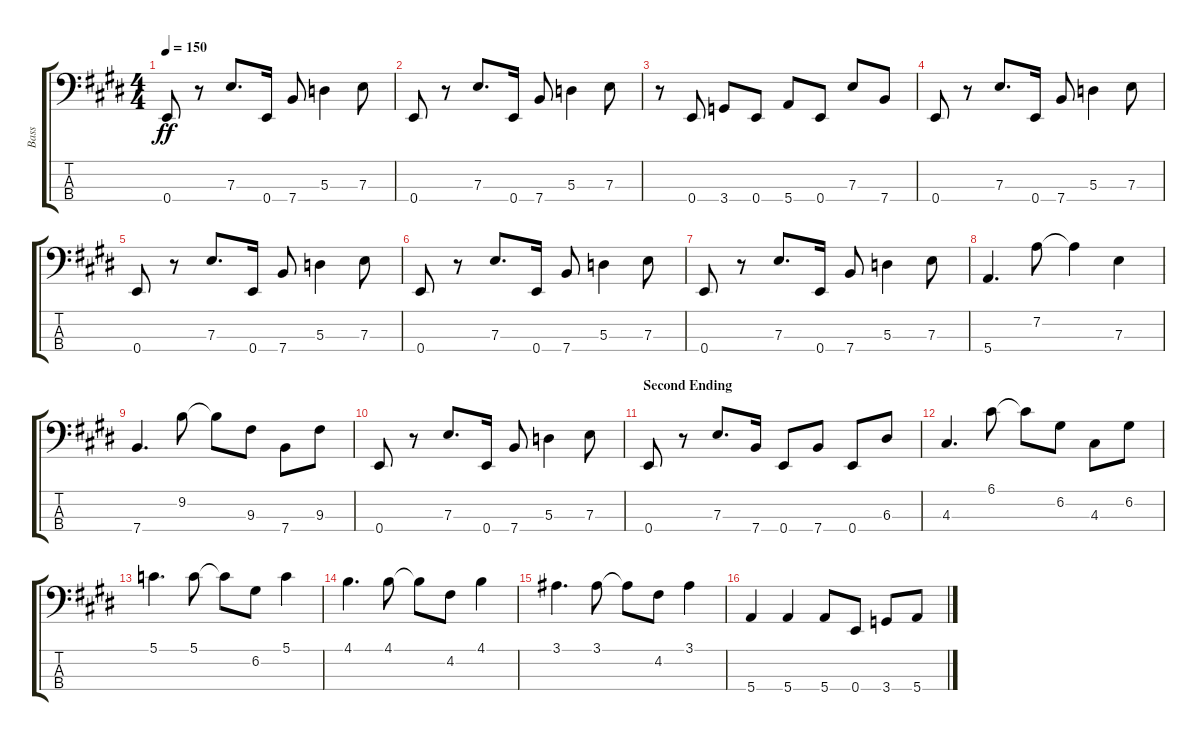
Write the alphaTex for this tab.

\track ("Bass" "Bass") {instrument electricbassfinger}
\staff {score tabs}
\tuning (G2 D2 A1 E1) {hide}
\ts (4 4)
\tempo 150
\clef f4
\ks e
0.4.8{dy ff} r.8 7.3.8{d} 0.4.16 7.4.8 5.3.4 7.3.8 |
0.4.8 r.8 7.3.8{d} 0.4.16 7.4.8 5.3.4 7.3.8 |
r.8 0.4.8 3.4.8 0.4.8 5.4.8 0.4.8 7.3.8 7.4.8 |
0.4.8 r.8 7.3.8{d} 0.4.16 7.4.8 5.3.4 7.3.8 |
0.4.8 r.8 7.3.8{d} 0.4.16 7.4.8 5.3.4 7.3.8 |
0.4.8 r.8 7.3.8{d} 0.4.16 7.4.8 5.3.4 7.3.8 |
0.4.8 r.8 7.3.8{d} 0.4.16 7.4.8 5.3.4 7.3.8 |
5.4.4{d} 7.2.8 7.2{t}.4 7.3.4 |
7.4.4{d} 9.2.8 9.2{t}.8 9.3.8 7.4.8 9.3.8 |
0.4.8 r.8 7.3.8{d} 0.4.16 7.4.8 5.3.4 7.3.8 |
\section ("" "Second Ending")
0.4.8 r.8 7.3.8{d} 7.4.16 0.4.8 7.4.8 0.4.8 6.3.8 |
\section ("" "")
4.3.4{d} 6.1.8 6.1{t}.8 6.2.8 4.3.8 6.2.8 |
5.1.4{d} 5.1.8 5.1{t}.8 6.2.8 5.1.4 |
4.1.4{d} 4.1.8 4.1{t}.8 4.2.8 4.1.4 |
3.1.4{d} 3.1.8 3.1{t}.8 4.2.8 3.1.4 |
5.4.4 5.4.4 5.4.8 0.4.8 3.4.8 5.4.8
